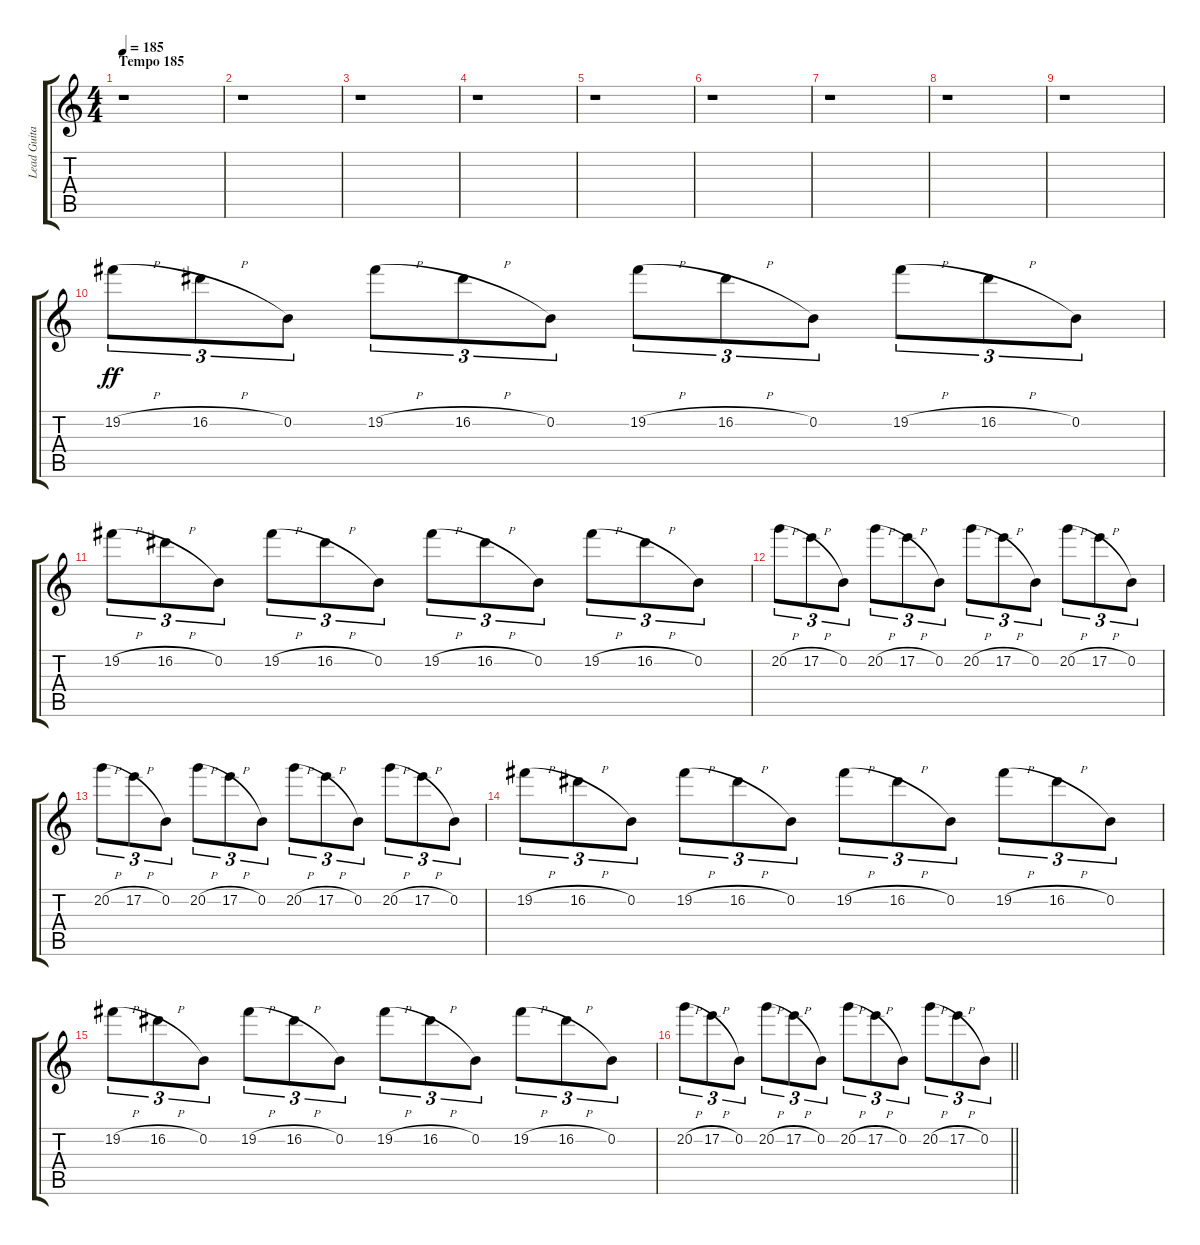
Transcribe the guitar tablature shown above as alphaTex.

\track ("Lead Guitar (Kirk)" "Lead Guita") {instrument distortionguitar}
\staff {score tabs}
\tuning (E4 B3 G3 D3 A2 E2) {hide}
\ts (4 4)
\section ("" "Tempo 185")
\tempo 185
\clef g2
\ks c
r.1{dy f} |
r.1 |
r.1 |
r.1 |
r.1 |
r.1 |
r.1 |
r.1 |
r.1 |
19.2{h}.8{tu (3 2) dy ff} 16.2{h}.8{tu (3 2)} 0.2.8{tu (3 2)} 19.2{h}.8{tu (3 2)} 16.2{h}.8{tu (3 2)} 0.2.8{tu (3 2)} 19.2{h}.8{tu (3 2)} 16.2{h}.8{tu (3 2)} 0.2.8{tu (3 2)} 19.2{h}.8{tu (3 2)} 16.2{h}.8{tu (3 2)} 0.2.8{tu (3 2)} |
19.2{h}.8{tu (3 2)} 16.2{h}.8{tu (3 2)} 0.2.8{tu (3 2)} 19.2{h}.8{tu (3 2)} 16.2{h}.8{tu (3 2)} 0.2.8{tu (3 2)} 19.2{h}.8{tu (3 2)} 16.2{h}.8{tu (3 2)} 0.2.8{tu (3 2)} 19.2{h}.8{tu (3 2)} 16.2{h}.8{tu (3 2)} 0.2.8{tu (3 2)} |
20.2{h}.8{tu (3 2)} 17.2{h}.8{tu (3 2)} 0.2.8{tu (3 2)} 20.2{h}.8{tu (3 2)} 17.2{h}.8{tu (3 2)} 0.2.8{tu (3 2)} 20.2{h}.8{tu (3 2)} 17.2{h}.8{tu (3 2)} 0.2.8{tu (3 2)} 20.2{h}.8{tu (3 2)} 17.2{h}.8{tu (3 2)} 0.2.8{tu (3 2)} |
20.2{h}.8{tu (3 2)} 17.2{h}.8{tu (3 2)} 0.2.8{tu (3 2)} 20.2{h}.8{tu (3 2)} 17.2{h}.8{tu (3 2)} 0.2.8{tu (3 2)} 20.2{h}.8{tu (3 2)} 17.2{h}.8{tu (3 2)} 0.2.8{tu (3 2)} 20.2{h}.8{tu (3 2)} 17.2{h}.8{tu (3 2)} 0.2.8{tu (3 2)} |
19.2{h}.8{tu (3 2)} 16.2{h}.8{tu (3 2)} 0.2.8{tu (3 2)} 19.2{h}.8{tu (3 2)} 16.2{h}.8{tu (3 2)} 0.2.8{tu (3 2)} 19.2{h}.8{tu (3 2)} 16.2{h}.8{tu (3 2)} 0.2.8{tu (3 2)} 19.2{h}.8{tu (3 2)} 16.2{h}.8{tu (3 2)} 0.2.8{tu (3 2)} |
19.2{h}.8{tu (3 2)} 16.2{h}.8{tu (3 2)} 0.2.8{tu (3 2)} 19.2{h}.8{tu (3 2)} 16.2{h}.8{tu (3 2)} 0.2.8{tu (3 2)} 19.2{h}.8{tu (3 2)} 16.2{h}.8{tu (3 2)} 0.2.8{tu (3 2)} 19.2{h}.8{tu (3 2)} 16.2{h}.8{tu (3 2)} 0.2.8{tu (3 2)} |
\barLineRight lightlight
20.2{h}.8{tu (3 2)} 17.2{h}.8{tu (3 2)} 0.2.8{tu (3 2)} 20.2{h}.8{tu (3 2)} 17.2{h}.8{tu (3 2)} 0.2.8{tu (3 2)} 20.2{h}.8{tu (3 2)} 17.2{h}.8{tu (3 2)} 0.2.8{tu (3 2)} 20.2{h}.8{tu (3 2)} 17.2{h}.8{tu (3 2)} 0.2.8{tu (3 2)}
